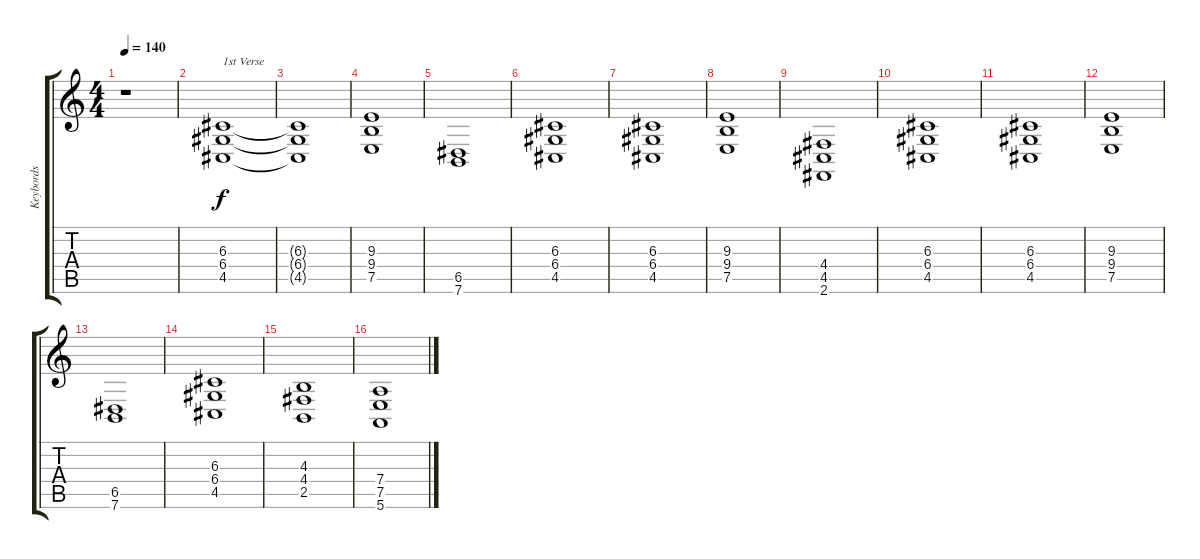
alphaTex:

\track ("Keybords" "Keybords") {instrument stringensemble1}
\staff {score tabs}
\tuning (E4 B3 G3 D3 A2 E2) {hide}
\ts (4 4)
\tempo 140
\clef g2
\ks c
r.1{dy f} |
(6.3 6.4 4.5).1{txt "1st Verse"} |
(6.3{t} 6.4{t} 4.5{t}).1 |
(9.3 9.4 7.5).1 |
(6.5 7.6).1 |
(6.3 6.4 4.5).1 |
(6.3 6.4 4.5).1 |
(9.3 9.4 7.5).1 |
(4.4 4.5 2.6).1 |
(6.3 6.4 4.5).1 |
(6.3 6.4 4.5).1 |
(9.3 9.4 7.5).1 |
(6.5 7.6).1 |
(6.3 6.4 4.5).1 |
(4.3 4.4 2.5).1 |
(7.4 7.5 5.6).1
